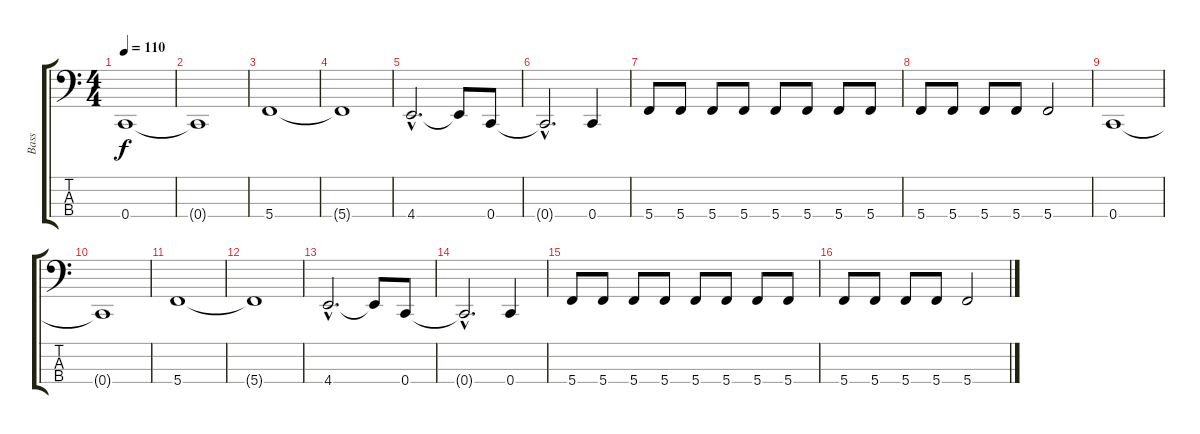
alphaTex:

\track ("Bass" "Bass") {instrument electricbassfinger}
\staff {score tabs}
\tuning (F2 C2 G1 C1) {hide}
\ts (4 4)
\tempo 110
\clef f4
\ks c
0.4.1{dy f instrument acousticguitarnylon} |
0.4{t}.1 |
5.4.1 |
5.4{t}.1 |
4.4{hac}.2{d} 4.4{t}.8 0.4.8 |
0.4{hac t}.2{d} 0.4.4{instrument electricbassfinger} |
5.4.8{volume 12} 5.4.8{volume 16} 5.4.8 5.4.8 5.4.8 5.4.8 5.4.8 5.4.8 |
5.4.8 5.4.8 5.4.8 5.4.8 5.4.2 |
0.4.1{instrument acousticguitarnylon} |
0.4{t}.1 |
5.4.1 |
5.4{t}.1 |
4.4{hac}.2{d} 4.4{t}.8 0.4.8 |
0.4{hac t}.2{d} 0.4.4{instrument electricbassfinger} |
5.4.8{volume 12} 5.4.8{volume 16} 5.4.8 5.4.8 5.4.8 5.4.8 5.4.8 5.4.8 |
5.4.8 5.4.8 5.4.8 5.4.8 5.4.2
